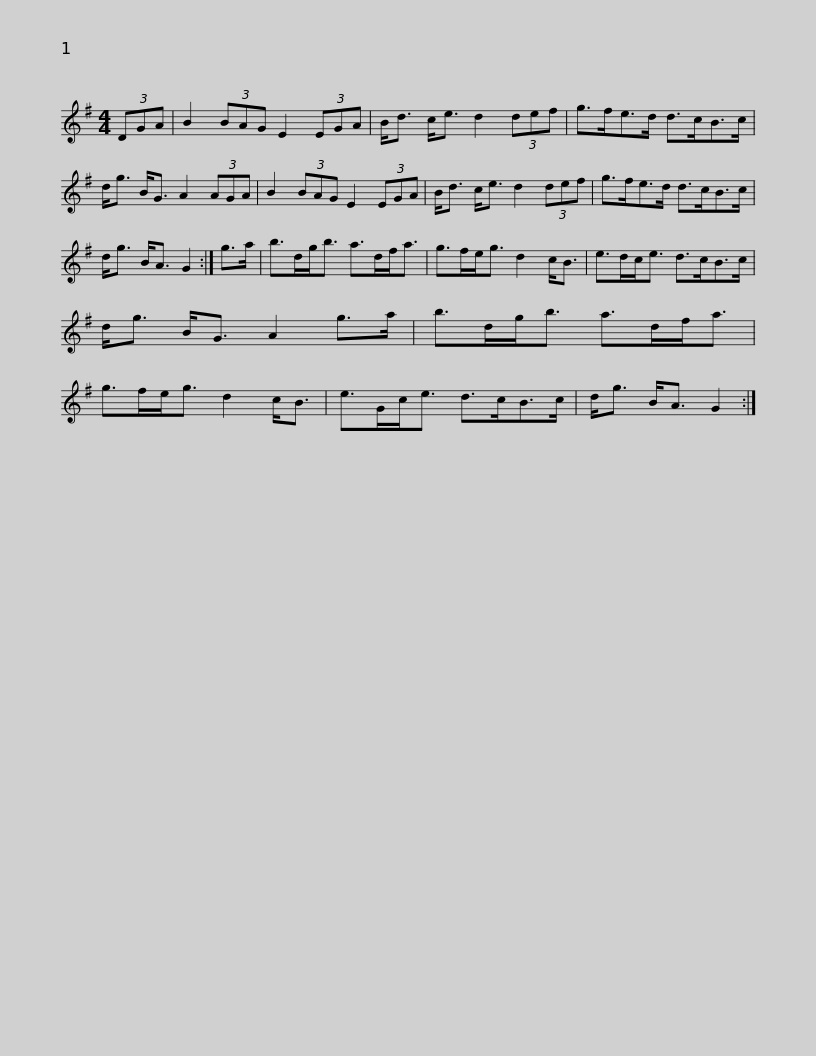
X:1
L:1/8
M:4/4
I:linebreak $
K:G
V:1 treble
V:1
 (3DGA | B2 (3BAG E2 (3EGA | B<d c<e d2 (3def | g>fe>d d>cB>c | d<g B<G A2 (3AGA |$ %5
 B2 (3BAG E2 (3EGA | B<d c<e d2 (3def | g>fe>d d>cB>c | d<g B<A G2 :| g>a | %10
 b>dg<b a>df<a |$ g>fe<g d2 c<B | e>dc<e d>cB>c | d<g B<G A2 g>a | b>dg<b a>df<a | %15
 g>fe<g d2 c<B |$ e>Gc<e d>cB>c | d<g B<A G2 :| %18
